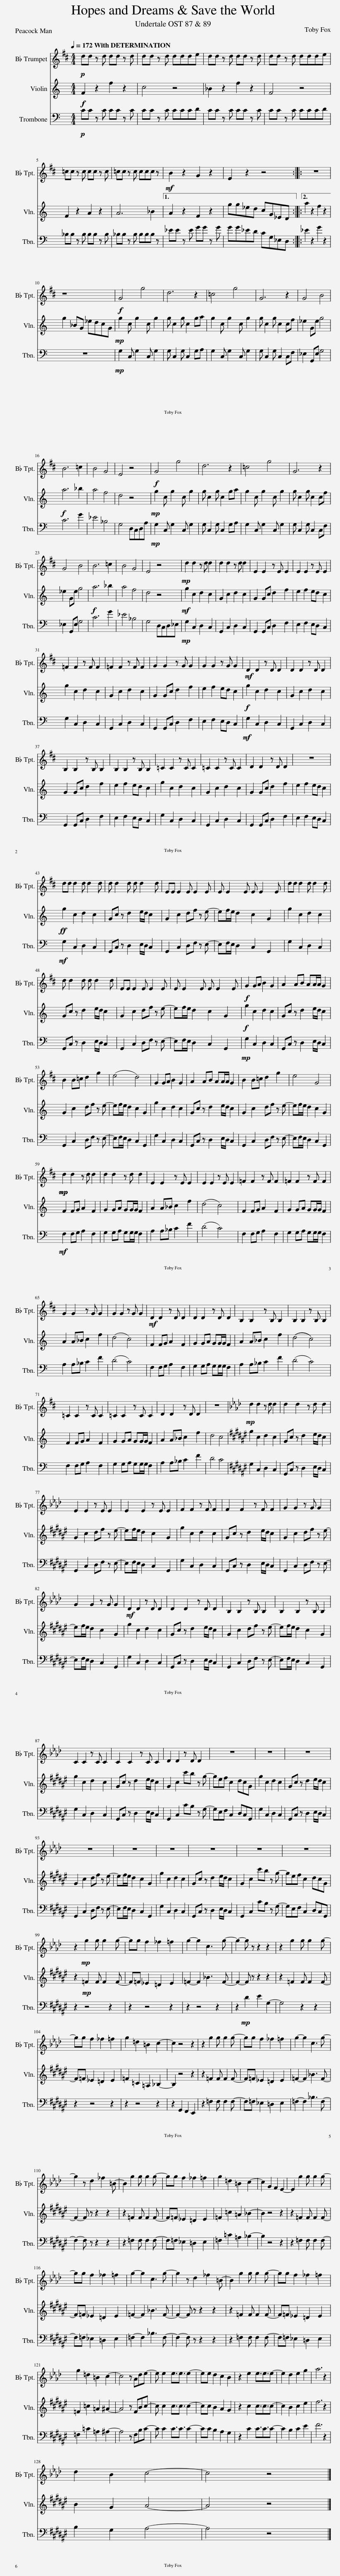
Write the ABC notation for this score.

X:1
%%score 1 2 3
L:1/8
Q:1/4=172
M:4/4
I:linebreak $
K:C
V:1 treble transpose=-2
V:2 treble
V:3 bass
V:1
[K:D]!p! dd z d dd z d | dd z d ddde | dd z d dd z d | dd z d ddde |$ =cc z c cc z c | %5
 =cc z c ccc z |1!mf! B2 z2 G2 z2 | E2 z2 z4 ::2 z8 ||$ z8 | %10
!f! G4 g4 | d6 z2 | =c4 g4 | G6 z2 | G4 B4 |$ %15
 B6 =c2 | B4 G4 | E4 z4 |!f! G4 g4 | d6 z2 | %20
 =c4 g4 | G6 z2 |$ G4 B4 | B6 =c2 | B4 G4 | %25
 E4 z4 |!mp! d2 d2 z d d2 | d2 d2 z d d2 | E2 E2 z E E2 | E2 E2 z E E2 |$ %30
 =F2 F2 z F F2 | =F2 F2 z F F2 | G2 G2 z G G2 | G2 G2 z G G2 |!mf! D2 D2 z D D2 | %35
 D2 D2 z D D2 |$ B,2 B,2 z B, B,2 | B,2 B,2 z B, B,2 | =C2 C2 z C C2 | =C2 C2 z C C2 | %40
 D2 D2 z D D2 | z8 |$ dd d2 d d2 d | d d2 d d d2 d | EE E2 E E2 E | %45
 E E2 E E E2 E | dd d2 d d2 d |$ d d2 d d d2 d | EE E2 E E2 E | E E2 E E E2 E | %50
!f! G2 GA B2 G2 | A2 AB AA/A/ G2 |$ B2 B=c d2 g2 | (e4 d4) | G2 GA B2 G2 | %55
 A2 AB AA/A/ G2 | B2 B=c d2 g2 | e4 G4 |$!mp!!mp! d2 d2 z d d2 | d2 d2 z d d2 | %60
 E2 E2 z E E2 | E2 E2 z E E2 | =F2 F2 z F F2 | =F2 F2 z F F2 |$ G2 G2 z G G2 | %65
 G2 G2 z G G2 |!mf! D2 D2 z D D2 | D2 D2 z D D2 | B,2 B,2 z B, B,2 | B,2 B,2 z B, B,2 |$ %70
 =C2 C2 z C C2 | =C2 C2 z C C2 | D2 D2 z D D2 | z8 |[K:Ab]!mp! d2 d2 z d d2 | %75
 d2 d2 z d d2 |$ E2 E2 z E E2 | E2 E2 z E E2 | F2 F2 z F F2 | F2 F2 z F F2 | %80
 G2 G2 z G G2 |$ G2 G2 z G G2 |!mf! D2 D2 z D D2 | D2 D2 z D D2 | B,2 B,2 z B, B,2 | %85
 B,2 B,2 z B, B,2 |$ C2 C2 z C C2 | C2 C2 z C C2 | D2 D2 z D D2 | z8 | %90
 z8 | z8 |$ z8 | z8 | z8 | %95
 z8 | z8 | z8 |$ z2!mp! g2 g g2 g- | gg f2 _f2 =f2 | %100
 g2- g2 c3 g- | g2- g z z2 z2 | z2 g2 g g2 g- |$ gg f2 _f2 =f2 | g2 =d2 =B2 c2- | %105
 c2 z4 z2 | z2 g2 g g2 g- | gg f2 _f2 =f2 | g2- g2 c3 g- |$ g2 z d2 _f2 =B- | %110
 B2 g2 g g2 g- | gg f2 _f2 =f2 | g2 =d2 =B2 c2- | c2 G2 F2 E2- | E2 g2 g g2 g- |$ %115
 gg f2 _f2 =f2 | g2- g2 c3 g- | g2 z d2 _f2 =B- | B2 g2 g g2 g- | gg f2 _f2 =f2 |$ %120
 g2 =d2 =B2 c2- | c4 z Ade- | e e2 e3/2e3/2 e2- | ee d2 c2 B2 | z2 e2 e3/2e3/2e- | %125
 e2 d2 e2 g2 | a6 z2 |$ d2 B2 c4- | c4 z4 |] %129
V:2
!f! F2 z2 f2 z2 | c4 z4 | _B2 z2 f2 z2 | F4 z4 |$ F2 z2 A2 z2 | %5
 A6 _B2 |1 A2 z2 F2 z2 | gg_ed cG_ED ::2 a2 z2 f2 z2 ||$ g2 _BG _edcG | %10
!mp! g2 c g2 c g2 | g c2 g c2 ga | g2 c g2 c g2 | g c2 g c2 cf | _e2 Ge g4 |$ %15
!f! a6 _b2 | a4 f4 | d4 z4 |!mp! g2 c g2 c g2 | g c2 g c2 ga | %20
 g2 c g2 c g2 | g c2 g c2 cf |$ _e2 Ge g4 |!f! a6 _b2 | a4 f4 | %25
 d4 z4 |!mf! g2 c2 d2 c2 | G2 c2 d2 c2 | G2 Gc d2 f2 | e2 f2 ed c2 |$ %30
 g2 c2 d2 c2 | G2 c2 d2 c2 | G2 Gc d2 f2 | e2 f2 ed c2 |!f! g2 c2 d2 c2 | %35
 G2 c2 d2 c2 |$ G2 Gc d2 f2 | e2 f2 ed c2 | g2 c2 d2 c2 | G2 c2 d2 c2 | %40
 G2 Gc d2 f2 | e2 f2 ed c2 |$!ff! g2 c2 d2 c2 | Gc z d2 e/d/ c2 | G2 c2 df z e- | %45
 ef/e/ d2 c2 G2 | g2 c2 d2 c2 |$ Gc z d2 e/d/ c2 | G2 c2 df z e- | ef/e/ d2 c2 G2 | %50
!f! g2 c2 d2 c2 | Gc z d2 e/d/ c2 |$ G2 c2 df z e- | ef/e/ d2 c2 G2 | g2 c2 d2 c2 | %55
 Gc z d2 e/d/ c2 | G2 c2 df z e- | ef/e/ d2 c2 G2 |$ F2 FG A2 F2 | G2 GA GG/G/ F2 | %60
 A2 A_B c2 f2 | (d4 c4) | F2 FG A2 F2 | G2 GA GG/G/ F2 |$ A2 A_B c2 f2 | %65
 (d4 c4) | F2 FG A2 F2 | G2 GA GG/G/ F2 | A2 A_B c2 f2 | ((d4 c4)) |$ %70
 F2 FG A2 F2 | G2 GA GG/G/ F2 | A2 A_B c2 f2 | d4 c4 |[K:F#] g2 c2 d2 c2 | %75
 Gc z d2 e/d/ c2 |$ G2 c2 df z e- | ef/e/ d2 c2 G2 | g2 c2 d2 c2 | Gc z d2 e/d/ c2 | %80
 G2 c2 df z e- |$ ef/e/ d2 c2 G2 | g2 c2 d2 c2 | Gc z d2 e/d/ c2 | G2 c2 df z e- | %85
 ef/e/ d2 c2 G2 |$ g2 c2 d2 c2 | Gc z d2 e/d/ c2 | G2 c2 c'b z g- | gef c2 dcG | %90
 g2 c2 d2 c2 | Gc z d2 e/d/ c2 |$ G2 c2 df z e- | ef/e/ d2 c2 G2 | g2 c2 d2 c2 | %95
 Gc z d2 e/d/ c2 | G2 c2 c'b z g- | gef c2 dcG |$ z2!mp! =F2 F F2 F- | F=F _E2 =D2 E2 | %100
 =F2- F2 _B3 F- | F2- F z z2 z2 | z2 =F2 F F2 F- |$ F=F _E2 =D2 E2 | =F2 =C2 =A,2 _B,2- | %105
 B,2 z4 z2 | z2 =F2 F F2 F- | F=F _E2 =D2 E2 | =F2- F2 _B3 F- |$ F2- F z z2 z2 | %110
 z2 =F2 F F2 F- | F=F _E2 =D2 E2 | =F2 =c2 =A2 _B2- | B2 z4 z2 | z2 =F2 F F2 F- |$ %115
 F=F _E2 =D2 E2 | =F2- F2 _B3 F- | F2- F z z2 z2 | z2 =F2 F F2 F- | F=F _E2 =D2 E2 |$ %120
 =F2 =c2 =A2 ^A2- | A4 z FBc- | c c2 c3/2c3/2 c2- | cc B2 A2 G2 | z2 c2 c3/2c3/2c- | %125
 c2 B2 c2 e2 | f6 z2 |$ B2 G2 A4- | A4 z4 |] %129
V:3
!p! CC z C CC z C | CC z C CCCD | CC z C CC z C | CC z C CCCD |$ _B,B, z B, B,B, z B, | %5
 _B,B, z B, B,B,B, z |1 _EE z E GG z G | GG_ED CG,_E,D, ::2 _E2 z2 G2 z2 ||$ z8 | %10
!mp! G,2 C, G,2 C, G,2 | G, C,2 G, C,2 G,A, | G,2 C, G,2 C, G,2 | G, C,2 G, C,2 C,F, | _E,2 G,,E, G,4 |$ %15
 C6 G2 | _E4 _B,4 | G,4 D,C,D,A, |!mp! G,2 C, G,2 C, G,2 | G, C,2 G, C,2 G,A, | %20
 G,2 C, G,2 C, G,2 | G, C,2 G, C,2 C,F, |$ _E,2 G,,E, G,4 | C6 G2 | _E4 _B,4 | %25
 G,4 D,C,D,_E, |!mp! G,2 C,2 D,2 C,2 | G,,2 C,2 D,2 C,2 | G,,2 G,,C, D,2 F,2 | E,2 F,2 E,D, C,2 |$ %30
 G,2 C,2 D,2 C,2 | G,,2 C,2 D,2 C,2 | G,,2 G,,C, D,2 F,2 | E,2 F,2 E,D, C,2 |!mf! G,2 C,2 D,2 C,2 | %35
 G,,2 C,2 D,2 C,2 |$ G,,2 G,,C, D,2 F,2 | E,2 F,2 E,D, C,2 | G,2 C,2 D,2 C,2 | G,,2 C,2 D,2 C,2 | %40
 G,,2 G,,C, D,2 F,2 | E,2 F,2 E,D, C,2 |$!mf! G,2 C,2 D,2 C,2 | G,,C, z D,2 E,/D,/ C,2 | G,,2 C,2 D,F, z E,- | %45
 E,F,/E,/ D,2 C,2 G,,2 | G,2 C,2 D,2 C,2 |$ G,,C, z D,2 E,/D,/ C,2 | G,,2 C,2 D,F, z E,- | E,F,/E,/ D,2 C,2 G,,2 | %50
!mp! G,2 C,2 D,2 C,2 | G,,C, z D,2 E,/D,/ C,2 |$ G,,2 C,2 D,F, z E,- | E,F,/E,/ D,2 C,2 G,,2 | G,2 C,2 D,2 C,2 | %55
 G,,C, z D,2 E,/D,/ C,2 | G,,2 C,2 D,F, z E,- | E,F,/E,/ D,2 C,2 G,,2 |$!mf! F,2 F,G, A,2 F,2 | G,2 G,A, G,G,/G,/ F,2 | %60
 A,2 A,_B, C2 F2 | (D4 C4) | F,2 F,G, A,2 F,2 | G,2 G,A, G,G,/G,/ F,2 |$ A,2 A,_B, C2 F2 | %65
 (D4 C4) | F,2 F,G, A,2 F,2 | G,2 G,A, G,G,/G,/ F,2 | A,2 A,_B, C2 F2 | (D4 C4) |$ %70
 F,2 F,G, A,2 F,2 | G,2 G,A, G,G,/G,/ F,2 | A,2 A,_B, C2 F2 | D4 C4 |[K:F#] G,2 C,2 D,2 C,2 | %75
 G,,C, z D,2 E,/D,/ C,2 |$ G,,2 C,2 D,F, z E,- | E,F,/E,/ D,2 C,2 G,,2 | G,2 C,2 D,2 C,2 | G,,C, z D,2 E,/D,/ C,2 | %80
 G,,2 C,2 D,F, z E,- |$ E,F,/E,/ D,2 C,2 G,,2 | G,2 C,2 D,2 C,2 | G,,C, z D,2 E,/D,/ C,2 | G,,2 C,2 D,F, z E,- | %85
 E,F,/E,/ D,2 C,2 G,,2 |$ G,2 C,2 D,2 C,2 | G,,C, z D,2 E,/D,/ C,2 | G,,2 C,2 CB, z G,- | G,E,F, C,2 D,C,G,, | %90
 G,2 C,2 D,2 C,2 | G,,C, z D,2 E,/D,/ C,2 |$ G,,2 C,2 D,F, z E,- | E,F,/E,/ D,2 C,2 G,,2 | G,2 C,2 D,2 C,2 | %95
 G,,C, z D,2 E,/D,/ C,2 | G,,2 C,2 CB, z G,- | G,E,F, C,2 D,C,G,, |$ z2 z4 z2 | z2 z4 z2 | %100
 z2 z4 z2 | z2!mp! D2 E2 G,2- | G,4 z2 z2 |$ z2 z4 z2 | z2 z4 z2 | %105
 z2 G,,2 F,,2 E,,2 | z2 =F,2 F, F,2 F,- | F,=F, _E,2 =D,2 E,2 | =F,2- F,2 _B,3 F,- |$ F,2- F, z z2 z2 | %110
 z2 =F,2 F, F,2 F,- | F,=F, _E,2 =D,2 E,2 | =F,2 =C2 =A,2 _B,2- | B,2 z4 z2 | z2 =F,2 F, F,2 F,- |$ %115
 F,=F, _E,2 =D,2 E,2 | =F,2- F,2 _B,3 F,- | F,2- F, z z2 z2 | z2 =F,2 F, F,2 F,- | F,=F, _E,2 =D,2 E,2 |$ %120
 =F,2 =C2 =A,2 ^A,2- | A,4 z F,B,C- | C C2 C3/2C3/2 C2- | CC B,2 A,2 G,2 | z2 C2 C3/2C3/2C- | %125
 C2 B,2 C2 E2 | F6 z2 |$ B,2 G,2 A,4- | A,4 z4 |] %129
